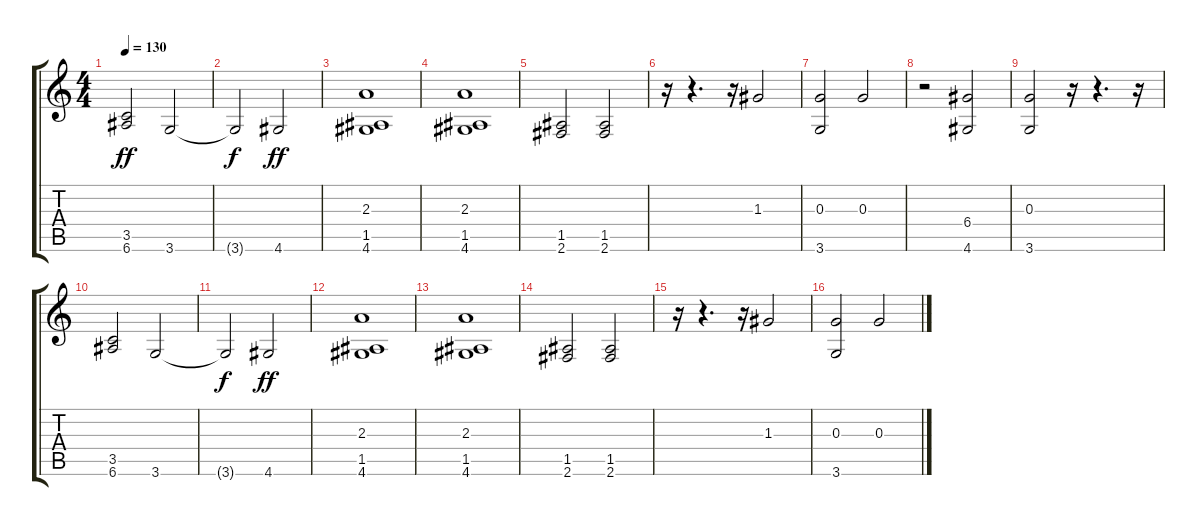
\track "" {instrument distortionguitar}
\staff {score tabs}
\tuning (E4 B3 G3 D3 A2 E2) {hide}
\ts (4 4)
\tempo 130
\clef g2
\ks c
(3.5 6.6).2{dy ff} 3.6.2 |
3.6{t}.2{dy f} 4.6.2{dy ff} |
(2.3 1.5 4.6).1 |
(2.3 1.5 4.6).1 |
(1.5 2.6).2 (1.5 2.6).2 |
r.16 r.4{d} r.16 1.3.2 |
(0.3 3.6).2 0.3.2 |
r.2 (6.4 4.6).2 |
(0.3 3.6).2 r.16 r.4{d} r.16 |
(3.5 6.6).2 3.6.2 |
3.6{t}.2{dy f} 4.6.2{dy ff} |
(2.3 1.5 4.6).1 |
(2.3 1.5 4.6).1 |
(1.5 2.6).2 (1.5 2.6).2 |
r.16 r.4{d} r.16 1.3.2 |
(0.3 3.6).2 0.3.2
